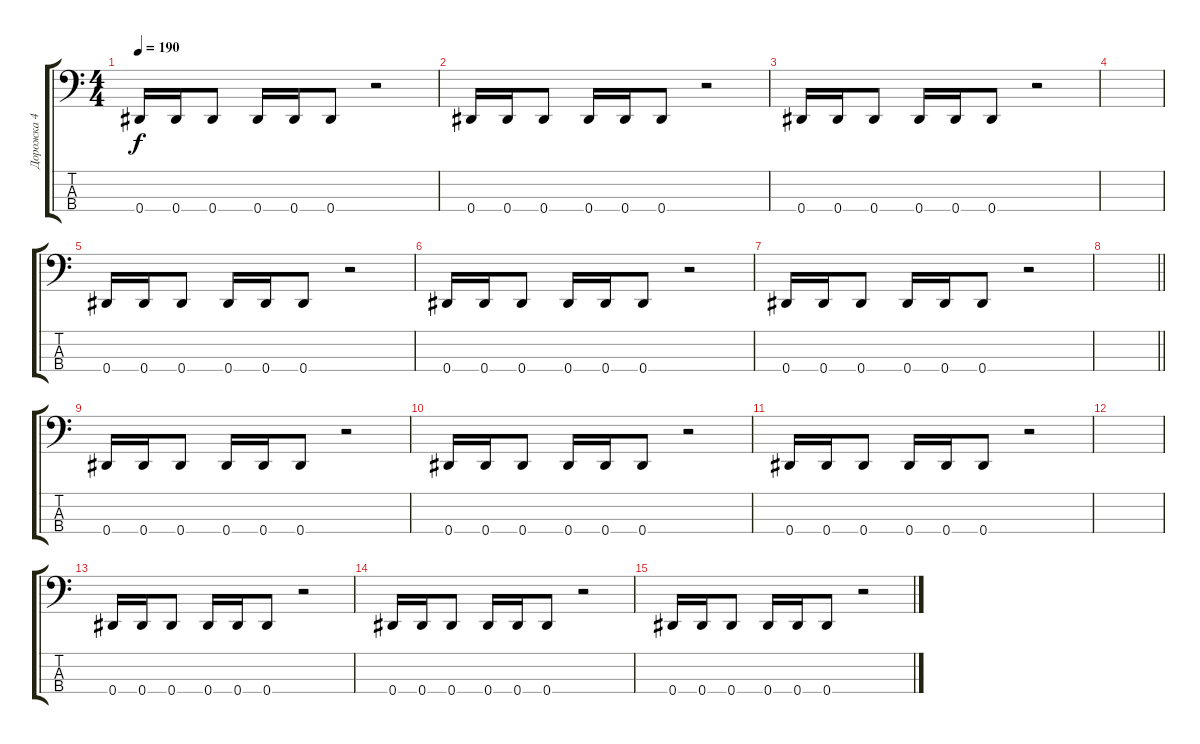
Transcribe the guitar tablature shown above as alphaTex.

\track ("Дорожка 4" "Дорожка 4") {instrument electricbassfinger}
\staff {score tabs}
\tuning (Gb2 Db2 Ab1 Eb1) {hide}
\ts (4 4)
\tempo 190
\clef f4
\ks c
0.4.16{dy f} 0.4.16 0.4.8 0.4.16 0.4.16 0.4.8 r.2 |
0.4.16 0.4.16 0.4.8 0.4.16 0.4.16 0.4.8 r.2 |
0.4.16 0.4.16 0.4.8 0.4.16 0.4.16 0.4.8 r.2 |
|
0.4.16 0.4.16 0.4.8 0.4.16 0.4.16 0.4.8 r.2 |
0.4.16 0.4.16 0.4.8 0.4.16 0.4.16 0.4.8 r.2 |
0.4.16 0.4.16 0.4.8 0.4.16 0.4.16 0.4.8 r.2 |
\barLineRight lightlight
|
\section ("" "")
0.4.16 0.4.16 0.4.8 0.4.16 0.4.16 0.4.8 r.2 |
0.4.16 0.4.16 0.4.8 0.4.16 0.4.16 0.4.8 r.2 |
0.4.16 0.4.16 0.4.8 0.4.16 0.4.16 0.4.8 r.2 |
|
0.4.16 0.4.16 0.4.8 0.4.16 0.4.16 0.4.8 r.2 |
0.4.16 0.4.16 0.4.8 0.4.16 0.4.16 0.4.8 r.2 |
0.4.16 0.4.16 0.4.8 0.4.16 0.4.16 0.4.8 r.2
